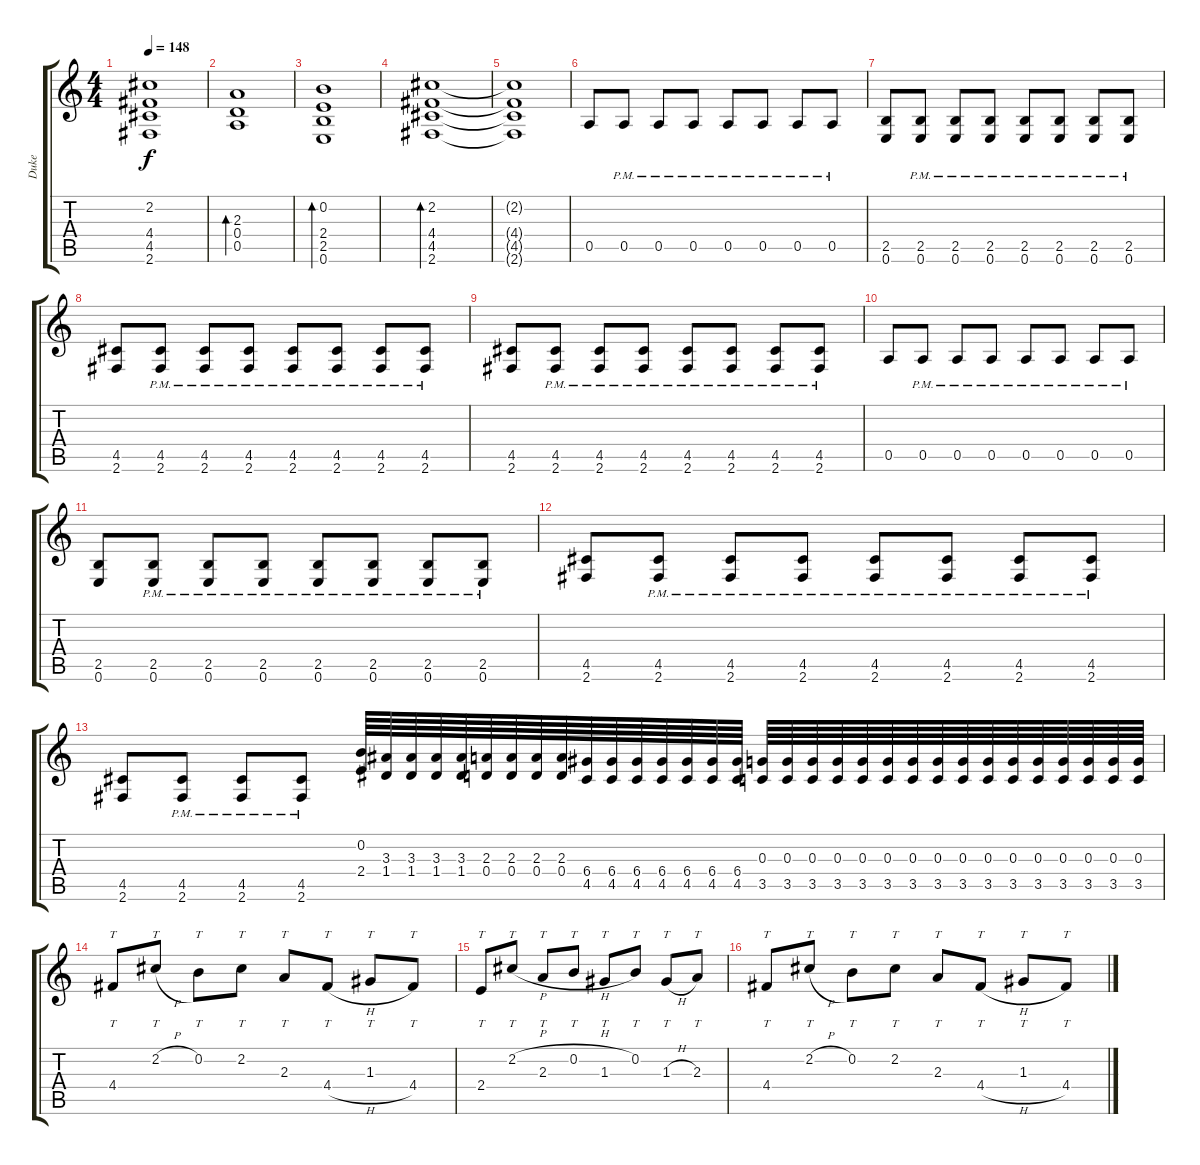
\track ("Duke" "Duke") {instrument distortionguitar}
\staff {score tabs}
\tuning (E4 B3 G3 D3 A2 E2) {hide}
\ts (4 4)
\tempo 148
\clef g2
\ks c
(2.2{t} 4.4{t} 4.5{t} 2.6{t}).1{dy f} |
(2.3 0.4 0.5).1{bd 240 instrument acousticguitarsteel} |
(0.2 2.4 2.5 0.6).1{bd 240} |
(2.2 4.4 4.5 2.6).1{bd 240} |
(2.2{t} 4.4{t} 4.5{t} 2.6{t}).1 |
0.5.8{instrument distortionguitar} 0.5{pm}.8 0.5{pm}.8 0.5{pm}.8 0.5{pm}.8 0.5{pm}.8 0.5{pm}.8 0.5{pm}.8 |
(2.5 0.6).8{instrument distortionguitar} (2.5{pm} 0.6{pm}).8 (2.5{pm} 0.6{pm}).8 (2.5{pm} 0.6{pm}).8 (2.5{pm} 0.6{pm}).8 (2.5{pm} 0.6{pm}).8 (2.5{pm} 0.6{pm}).8 (2.5{pm} 0.6{pm}).8 |
(4.5 2.6).8{instrument distortionguitar} (4.5{pm} 2.6{pm}).8 (4.5{pm} 2.6{pm}).8 (4.5{pm} 2.6{pm}).8 (4.5{pm} 2.6{pm}).8 (4.5{pm} 2.6{pm}).8 (4.5{pm} 2.6{pm}).8 (4.5{pm} 2.6{pm}).8 |
(4.5 2.6).8{instrument distortionguitar} (4.5{pm} 2.6{pm}).8 (4.5{pm} 2.6{pm}).8 (4.5{pm} 2.6{pm}).8 (4.5{pm} 2.6{pm}).8 (4.5{pm} 2.6{pm}).8 (4.5{pm} 2.6{pm}).8 (4.5{pm} 2.6{pm}).8 |
0.5.8{instrument distortionguitar} 0.5{pm}.8 0.5{pm}.8 0.5{pm}.8 0.5{pm}.8 0.5{pm}.8 0.5{pm}.8 0.5{pm}.8 |
(2.5 0.6).8{instrument distortionguitar} (2.5{pm} 0.6{pm}).8 (2.5{pm} 0.6{pm}).8 (2.5{pm} 0.6{pm}).8 (2.5{pm} 0.6{pm}).8 (2.5{pm} 0.6{pm}).8 (2.5{pm} 0.6{pm}).8 (2.5{pm} 0.6{pm}).8 |
(4.5 2.6).8{instrument distortionguitar} (4.5{pm} 2.6{pm}).8 (4.5{pm} 2.6{pm}).8 (4.5{pm} 2.6{pm}).8 (4.5{pm} 2.6{pm}).8 (4.5{pm} 2.6{pm}).8 (4.5{pm} 2.6{pm}).8 (4.5{pm} 2.6{pm}).8 |
(4.5 2.6).8{instrument distortionguitar} (4.5{pm} 2.6{pm}).8 (4.5{pm} 2.6{pm}).8 (4.5{pm} 2.6{pm}).8 (0.2 2.4).64 (3.3 1.4).64 (3.3 1.4).64 (3.3 1.4).64 (3.3 1.4).64 (2.3 0.4).64 (2.3 0.4).64 (2.3 0.4).64 (2.3 0.4).64 (6.4 4.5).64 (6.4 4.5).64 (6.4 4.5).64 (6.4 4.5).64 (6.4 4.5).64 (6.4 4.5).64 (6.4 4.5).64 (0.3 3.5).64 (0.3 3.5).64 (0.3 3.5).64 (0.3 3.5).64 (0.3 3.5).64 (0.3 3.5).64 (0.3 3.5).64 (0.3 3.5).64 (0.3 3.5).64 (0.3 3.5).64 (0.3 3.5).64 (0.3 3.5).64 (0.3 3.5).64 (0.3 3.5).64 (0.3 3.5).64 (0.3 3.5).64 |
4.4.8{tt instrument distortionguitar} 2.2{h}.8{tt} 0.2.8{tt} 2.2.8{tt} 2.3.8{tt} 4.4{h}.8{tt} 1.3.8{tt} 4.4.8{tt} |
2.4.8{tt instrument distortionguitar} 2.2{h}.8{tt} 2.3.8{tt} 0.2{h}.8{tt} 1.3.8{tt} 0.2.8{tt} 1.3{h}.8{tt} 2.3.8{tt} |
4.4.8{tt instrument distortionguitar} 2.2{h}.8{tt} 0.2.8{tt} 2.2.8{tt} 2.3.8{tt} 4.4{h}.8{tt} 1.3.8{tt} 4.4.8{tt}
